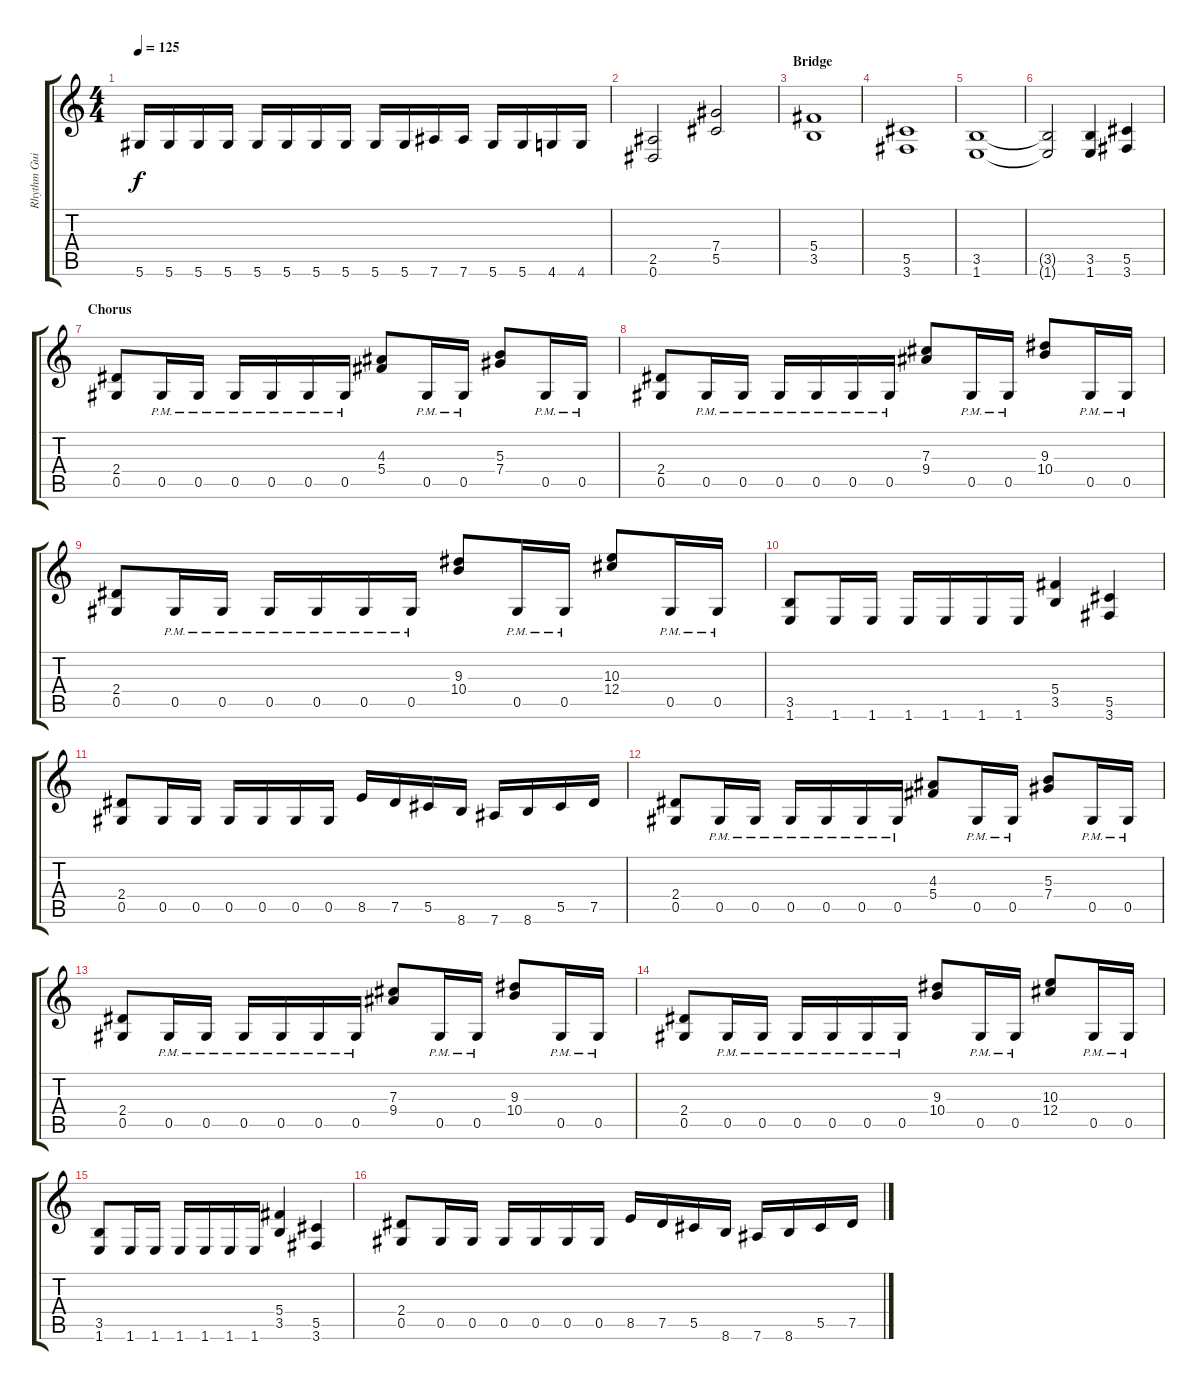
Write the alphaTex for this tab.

\track ("Rhythm Guitar" "Rhythm Gui") {instrument distortionguitar}
\staff {score tabs}
\tuning (Eb4 Bb3 Gb3 Db3 Ab2 Eb2) {hide}
\ts (4 4)
\tempo 125
\clef g2
\ks c
5.6.16{dy f} 5.6.16 5.6.16 5.6.16 5.6.16 5.6.16 5.6.16 5.6.16 5.6.16 5.6.16 7.6.16 7.6.16 5.6.16 5.6.16 4.6.16 4.6.16 |
(2.5 0.6).2 (7.4 5.5).2 |
\section ("" "Bridge")
(5.4 3.5).1 |
(5.5 3.6).1 |
(3.5 1.6).1 |
(3.5{t} 1.6{t}).2 (3.5 1.6).4 (5.5 3.6).4 |
\section ("" "Chorus")
(2.4 0.5).8 0.5{pm}.16 0.5{pm}.16 0.5{pm}.16 0.5{pm}.16 0.5{pm}.16 0.5{pm}.16 (4.3 5.4).8 0.5{pm}.16 0.5{pm}.16 (5.3 7.4).8 0.5{pm}.16 0.5{pm}.16 |
(2.4 0.5).8 0.5{pm}.16 0.5{pm}.16 0.5{pm}.16 0.5{pm}.16 0.5{pm}.16 0.5{pm}.16 (7.3 9.4).8 0.5{pm}.16 0.5{pm}.16 (9.3 10.4).8 0.5{pm}.16 0.5{pm}.16 |
(2.4 0.5).8 0.5{pm}.16 0.5{pm}.16 0.5{pm}.16 0.5{pm}.16 0.5{pm}.16 0.5{pm}.16 (9.3 10.4).8 0.5{pm}.16 0.5{pm}.16 (10.3 12.4).8 0.5{pm}.16 0.5{pm}.16 |
(3.5 1.6).8 1.6.16 1.6.16 1.6.16 1.6.16 1.6.16 1.6.16 (5.4 3.5).4 (5.5 3.6).4 |
(2.4 0.5).8 0.5.16 0.5.16 0.5.16 0.5.16 0.5.16 0.5.16 8.5.16 7.5.16 5.5.16 8.6.16 7.6.16 8.6.16 5.5.16 7.5.16 |
(2.4 0.5).8 0.5{pm}.16 0.5{pm}.16 0.5{pm}.16 0.5{pm}.16 0.5{pm}.16 0.5{pm}.16 (4.3 5.4).8 0.5{pm}.16 0.5{pm}.16 (5.3 7.4).8 0.5{pm}.16 0.5{pm}.16 |
(2.4 0.5).8 0.5{pm}.16 0.5{pm}.16 0.5{pm}.16 0.5{pm}.16 0.5{pm}.16 0.5{pm}.16 (7.3 9.4).8 0.5{pm}.16 0.5{pm}.16 (9.3 10.4).8 0.5{pm}.16 0.5{pm}.16 |
(2.4 0.5).8 0.5{pm}.16 0.5{pm}.16 0.5{pm}.16 0.5{pm}.16 0.5{pm}.16 0.5{pm}.16 (9.3 10.4).8 0.5{pm}.16 0.5{pm}.16 (10.3 12.4).8 0.5{pm}.16 0.5{pm}.16 |
(3.5 1.6).8 1.6.16 1.6.16 1.6.16 1.6.16 1.6.16 1.6.16 (5.4 3.5).4 (5.5 3.6).4 |
(2.4 0.5).8 0.5.16 0.5.16 0.5.16 0.5.16 0.5.16 0.5.16 8.5.16 7.5.16 5.5.16 8.6.16 7.6.16 8.6.16 5.5.16 7.5.16
